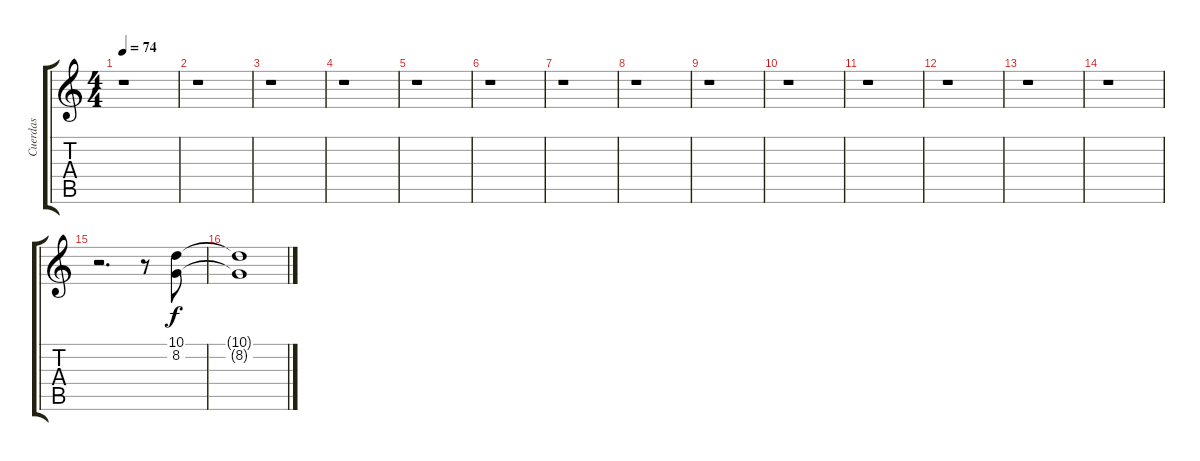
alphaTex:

\track ("Cuerdas" "Cuerdas") {instrument stringensemble1}
\staff {score tabs}
\tuning (E4 B3 G3 D3 A2 E2) {hide}
\ts (4 4)
\tempo 74
\clef g2
\ks c
r.1{dy f} |
r.1 |
r.1 |
r.1 |
r.1 |
r.1 |
r.1 |
r.1 |
r.1 |
r.1 |
r.1 |
r.1 |
r.1 |
r.1 |
r.2{d} r.8 (10.1 8.2).8 |
(10.1{t} 8.2{t}).1
